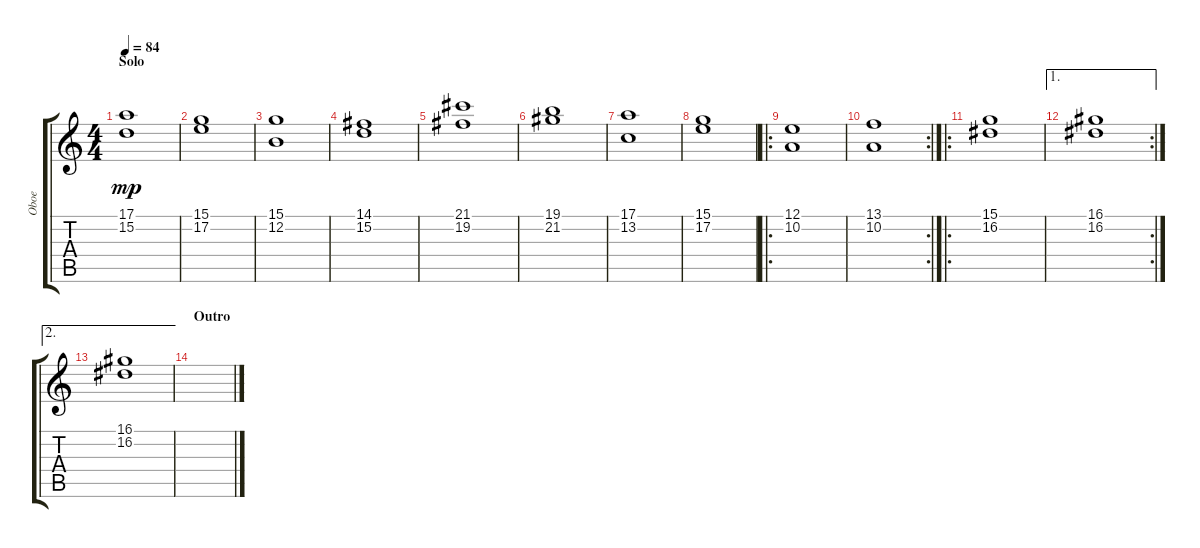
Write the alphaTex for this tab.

\track ("Oboe" "Oboe") {instrument oboe}
\staff {score tabs}
\tuning (E4 B3 G3 D3 A2 E2) {hide}
\ts (4 4)
\section ("" "Solo")
\tempo 84
\clef g2
\ks c
(17.1 15.2).1{dy mp} |
(15.1 17.2).1 |
(15.1 12.2).1 |
(14.1 15.2).1 |
(21.1 19.2).1 |
(19.1 21.2).1 |
(17.1 13.2).1 |
(15.1 17.2).1 |
\ro
(12.1 10.2).1 |
\rc 2
(13.1 10.2).1 |
\ro
(15.1 16.2).1 |
\ae 1
\rc 2
(16.1 16.2).1 |
\ae 2
(16.1 16.2).1 |
\section ("" "Outro")
